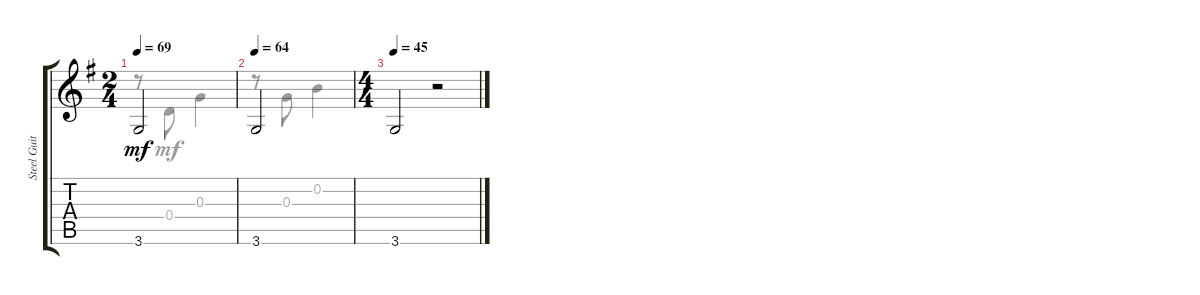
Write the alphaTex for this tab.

\track ("Steel Guitar" "Steel Guit") {instrument acousticguitarsteel}
\staff {score tabs}
\tuning (E4 B3 G3 D3 A2 E2) {hide}
\voice
\ts (2 4)
\tempo 69
\clef g2
\ks eminor
3.6.2{dy mf} |
\tempo 64
3.6.2 |
\ts (4 4)
\tempo 45
3.6.2 r.2
\voice
\clef g2
\ottava regular
\simile none
\ks eminor
r.8{dy mf} 0.4.8 0.3.4 |
r.8 0.3.8 0.2.4 |
